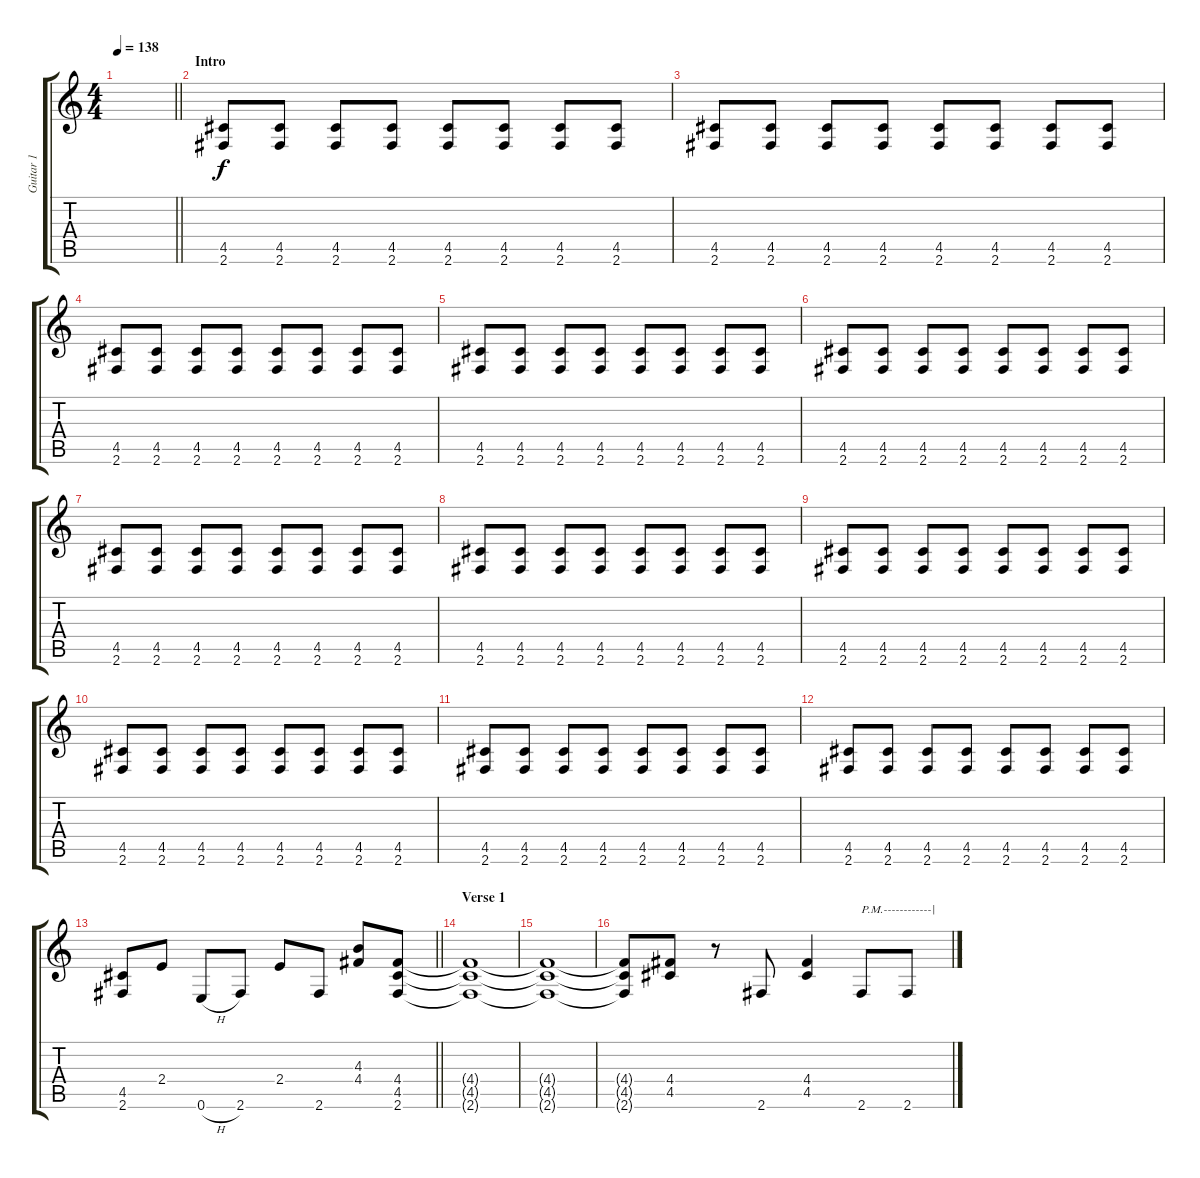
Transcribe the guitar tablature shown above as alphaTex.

\track ("Guitar 1" "Guitar 1") {instrument overdrivenguitar}
\staff {score tabs}
\tuning (E4 B3 G3 D3 A2 E2) {hide}
\ts (4 4)
\tempo 138
\clef g2
\barLineRight lightlight
\ks c
|
\section ("" "Intro")
(4.5 2.6).8 (4.5 2.6).8 (4.5 2.6).8 (4.5 2.6).8 (4.5 2.6).8 (4.5 2.6).8 (4.5 2.6).8 (4.5 2.6).8 |
(4.5 2.6).8 (4.5 2.6).8 (4.5 2.6).8 (4.5 2.6).8 (4.5 2.6).8 (4.5 2.6).8 (4.5 2.6).8 (4.5 2.6).8 |
(4.5 2.6).8 (4.5 2.6).8 (4.5 2.6).8 (4.5 2.6).8 (4.5 2.6).8 (4.5 2.6).8 (4.5 2.6).8 (4.5 2.6).8 |
(4.5 2.6).8 (4.5 2.6).8 (4.5 2.6).8 (4.5 2.6).8 (4.5 2.6).8 (4.5 2.6).8 (4.5 2.6).8 (4.5 2.6).8 |
(4.5 2.6).8 (4.5 2.6).8 (4.5 2.6).8 (4.5 2.6).8 (4.5 2.6).8 (4.5 2.6).8 (4.5 2.6).8 (4.5 2.6).8 |
(4.5 2.6).8 (4.5 2.6).8 (4.5 2.6).8 (4.5 2.6).8 (4.5 2.6).8 (4.5 2.6).8 (4.5 2.6).8 (4.5 2.6).8 |
(4.5 2.6).8 (4.5 2.6).8 (4.5 2.6).8 (4.5 2.6).8 (4.5 2.6).8 (4.5 2.6).8 (4.5 2.6).8 (4.5 2.6).8 |
(4.5 2.6).8 (4.5 2.6).8 (4.5 2.6).8 (4.5 2.6).8 (4.5 2.6).8 (4.5 2.6).8 (4.5 2.6).8 (4.5 2.6).8 |
(4.5 2.6).8 (4.5 2.6).8 (4.5 2.6).8 (4.5 2.6).8 (4.5 2.6).8 (4.5 2.6).8 (4.5 2.6).8 (4.5 2.6).8 |
(4.5 2.6).8 (4.5 2.6).8 (4.5 2.6).8 (4.5 2.6).8 (4.5 2.6).8 (4.5 2.6).8 (4.5 2.6).8 (4.5 2.6).8 |
(4.5 2.6).8 (4.5 2.6).8 (4.5 2.6).8 (4.5 2.6).8 (4.5 2.6).8 (4.5 2.6).8 (4.5 2.6).8 (4.5 2.6).8 |
\barLineRight lightlight
(4.5 2.6).8 2.4.8 0.6{h}.8 2.6.8 2.4.8 2.6.8 (4.3 4.4).8 (4.4 4.5 2.6).8 |
\section ("" "Verse 1")
(4.4{t} 4.5{t} 2.6{t}).1 |
(4.4{t} 4.5{t} 2.6{t}).1 |
(4.4{t} 4.5{t} 2.6{t}).8 (4.4 4.5).8 r.8 2.6.8 (4.4 4.5).4 2.6.8{txt "P.M.------------|"} 2.6.8
